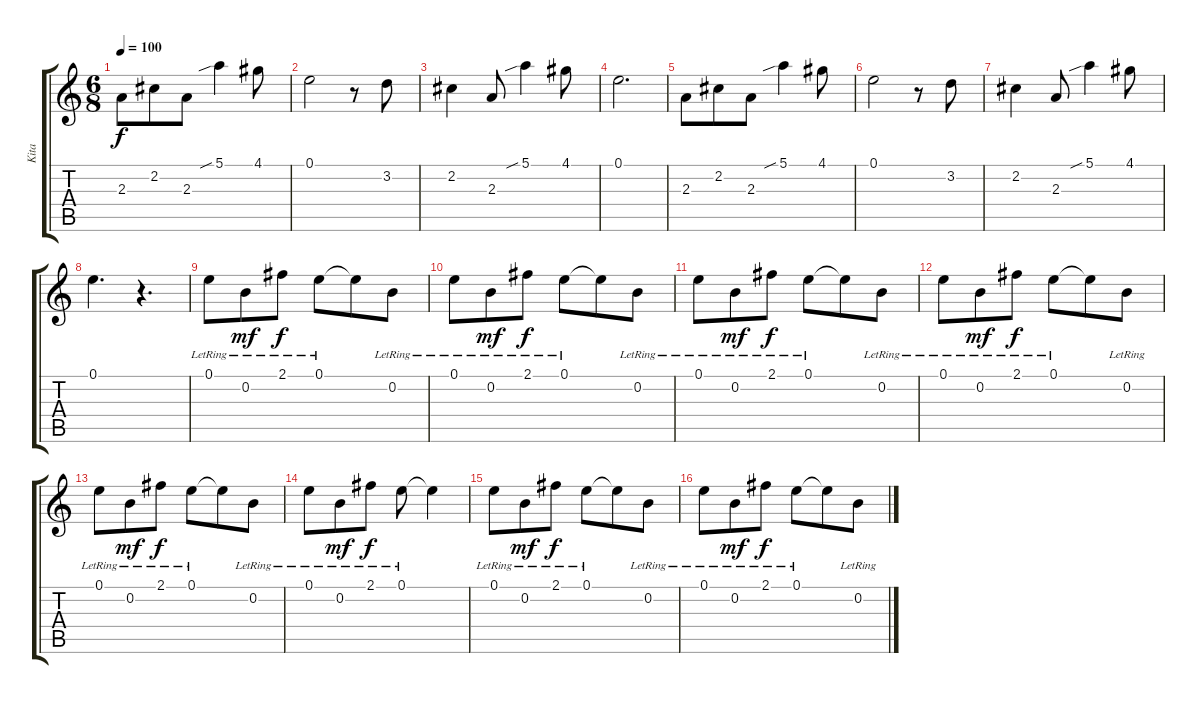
\track ("Kita" "Kita") {instrument overdrivenguitar}
\staff {score tabs}
\tuning (E4 B3 G3 D3 A2 E2) {hide}
\ts (6 8)
\tempo 100
\clef g2
\ks c
2.3.8{dy f} 2.2.8 2.3.8 5.1{sib}.4 4.1.8 |
0.1.2 r.8 3.2.8 |
2.2.4 2.3.8 5.1{sib}.4 4.1.8 |
0.1.2{d} |
2.3.8 2.2.8 2.3.8 5.1{sib}.4 4.1.8 |
0.1.2 r.8 3.2.8 |
2.2.4 2.3.8 5.1{sib}.4 4.1.8 |
0.1.4{d} r.4{d} |
0.1{lr}.8 0.2{lr}.8{dy mf} 2.1{lr}.8{dy f} 0.1{lr}.8 0.1{t}.8 0.2{lr}.8 |
0.1{lr}.8 0.2{lr}.8{dy mf} 2.1{lr}.8{dy f} 0.1{lr}.8 0.1{t}.8 0.2{lr}.8 |
0.1{lr}.8 0.2{lr}.8{dy mf} 2.1{lr}.8{dy f} 0.1{lr}.8 0.1{t}.8 0.2{lr}.8 |
0.1{lr}.8 0.2{lr}.8{dy mf} 2.1{lr}.8{dy f} 0.1{lr}.8 0.1{t}.8 0.2{lr}.8 |
0.1{lr}.8 0.2{lr}.8{dy mf} 2.1{lr}.8{dy f} 0.1{lr}.8 0.1{t}.8 0.2{lr}.8 |
0.1{lr}.8 0.2{lr}.8{dy mf} 2.1{lr}.8{dy f} 0.1{lr}.8 0.1{t}.4 |
0.1{lr}.8 0.2{lr}.8{dy mf} 2.1{lr}.8{dy f} 0.1{lr}.8 0.1{t}.8 0.2{lr}.8 |
0.1{lr}.8 0.2{lr}.8{dy mf} 2.1{lr}.8{dy f} 0.1{lr}.8 0.1{t}.8 0.2{lr}.8
